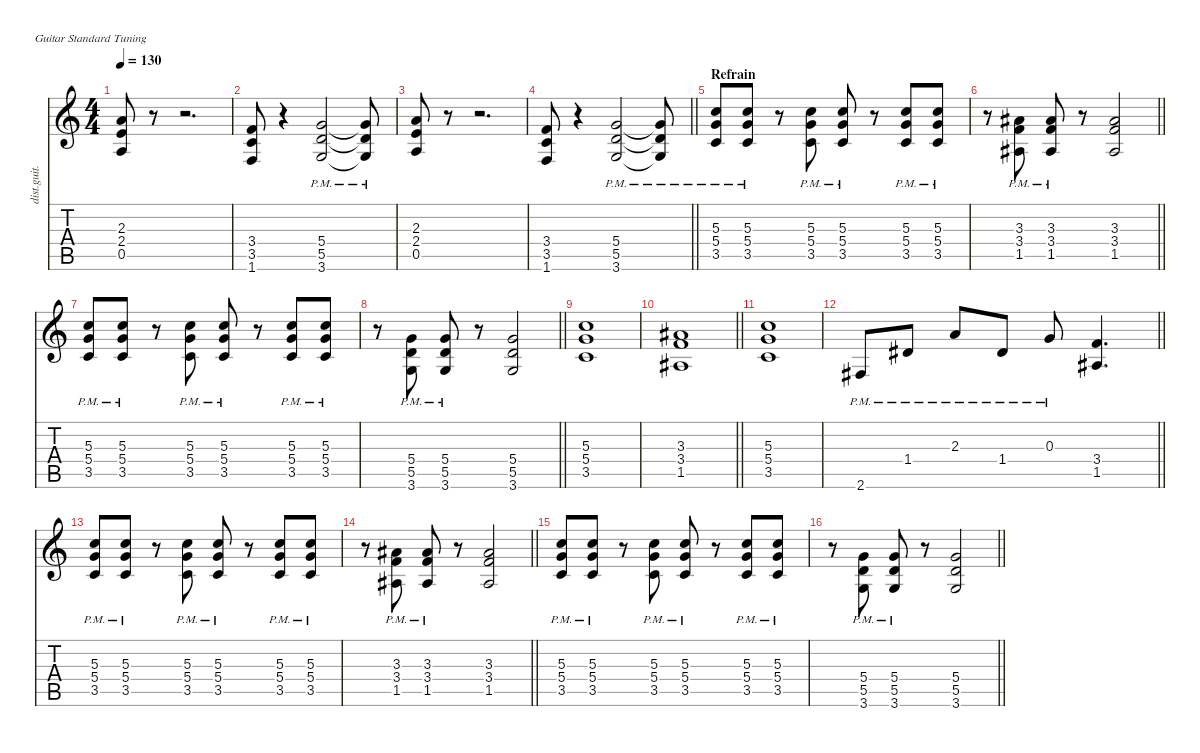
\defaultSystemsLayout 4
\hideDynamics
\bracketExtendMode nobrackets
\track ("Hichem" "dist.guit.") {instrument distortionguitar}
\staff {score tabs}
\tuning (E4 B3 G3 D3 A2 E2)
\ts (4 4)
\tempo 130
\clef g2
\ks c
(2.3 2.4 0.5).8{dy f beam Up} r.8{beam Down} r.2{d beam Down} |
(1.6 3.5 3.4).8{dy mf beam Up} r.4{beam Down} (5.4 5.5 3.6{pm}).2{dy f beam Up} (5.4{t} 5.5{t} 3.6{pm t}).8{beam Up} |
(2.3 2.4 0.5).8{beam Up} r.8{beam Down} r.2{d beam Down} |
\barLineRight lightlight
(1.6 3.5 3.4).8{dy mf beam Up} r.4{beam Down} (5.4 5.5 3.6{pm}).2{dy f beam Up} (5.4{t} 5.5{t} 3.6{pm t}).8{beam Up} |
\section ("" "Refrain")
(5.3{pm} 5.4{pm} 3.5{pm}).8{beam Up} (5.3{pm} 5.4{pm} 3.5{pm}).8{beam Up} r.8{beam Down} (5.3{pm} 5.4{pm} 3.5{pm}).8{beam Up} (5.3{pm} 5.4{pm} 3.5{pm}).8{beam Up} r.8{beam Down} (5.3{pm} 5.4{pm} 3.5{pm}).8{beam Up} (5.3{pm} 5.4{pm} 3.5{pm}).8{beam Up} |
\barLineRight lightlight
r.8{beam Down} (3.3{acc #} 3.4{pm} 1.5{pm acc #}).8{beam Up} (3.3{acc #} 3.4{pm} 1.5{pm acc #}).8{beam Up} r.8{beam Down} (3.3{acc #} 3.4 1.5{acc #}).2{beam Up} |
(5.3{pm} 5.4{pm} 3.5{pm}).8{beam Up} (5.3{pm} 5.4{pm} 3.5{pm}).8{beam Up} r.8{beam Down} (5.3{pm} 5.4{pm} 3.5{pm}).8{beam Up} (5.3{pm} 5.4{pm} 3.5{pm}).8{beam Up} r.8{beam Down} (5.3{pm} 5.4{pm} 3.5{pm}).8{beam Up} (5.3{pm} 5.4{pm} 3.5{pm}).8{beam Up} |
\barLineRight lightlight
r.8{beam Down} (5.4{pm} 5.5{pm} 3.6).8{beam Up} (5.4{pm} 5.5{pm} 3.6).8{beam Up} r.8{beam Down} (5.4 5.5 3.6).2{beam Up} |
(5.3 5.4 3.5).1{beam Up} |
\barLineRight lightlight
(3.3{acc #} 3.4 1.5{acc #}).1{beam Up} |
(5.3 5.4 3.5).1{beam Up} |
\barLineRight lightlight
2.6{pm acc #}.8{beam Up} 1.4{pm acc #}.8{beam Up} 2.3{pm}.8{beam Up} 1.4{pm acc #}.8{beam Up} 0.3{pm}.8{beam Up} (3.4 1.5{acc #}).4{d beam Up} |
(5.3{pm} 5.4{pm} 3.5{pm}).8{beam Up} (5.3{pm} 5.4{pm} 3.5{pm}).8{beam Up} r.8{beam Down} (5.3{pm} 5.4{pm} 3.5{pm}).8{beam Up} (5.3{pm} 5.4{pm} 3.5{pm}).8{beam Up} r.8{beam Down} (5.3{pm} 5.4{pm} 3.5{pm}).8{beam Up} (5.3{pm} 5.4{pm} 3.5{pm}).8{beam Up} |
\barLineRight lightlight
r.8{beam Down} (3.3{acc #} 3.4{pm} 1.5{pm acc #}).8{beam Up} (3.3{acc #} 3.4{pm} 1.5{pm acc #}).8{beam Up} r.8{beam Down} (3.3{acc #} 3.4 1.5{acc #}).2{beam Up} |
(5.3{pm} 5.4{pm} 3.5{pm}).8{beam Up} (5.3{pm} 5.4{pm} 3.5{pm}).8{beam Up} r.8{beam Down} (5.3{pm} 5.4{pm} 3.5{pm}).8{beam Up} (5.3{pm} 5.4{pm} 3.5{pm}).8{beam Up} r.8{beam Down} (5.3{pm} 5.4{pm} 3.5{pm}).8{beam Up} (5.3{pm} 5.4{pm} 3.5{pm}).8{beam Up} |
\barLineRight lightlight
r.8{beam Down} (5.4{pm} 5.5{pm} 3.6).8{beam Up} (5.4{pm} 5.5{pm} 3.6).8{beam Up} r.8{beam Down} (5.4 5.5 3.6).2{beam Up}
